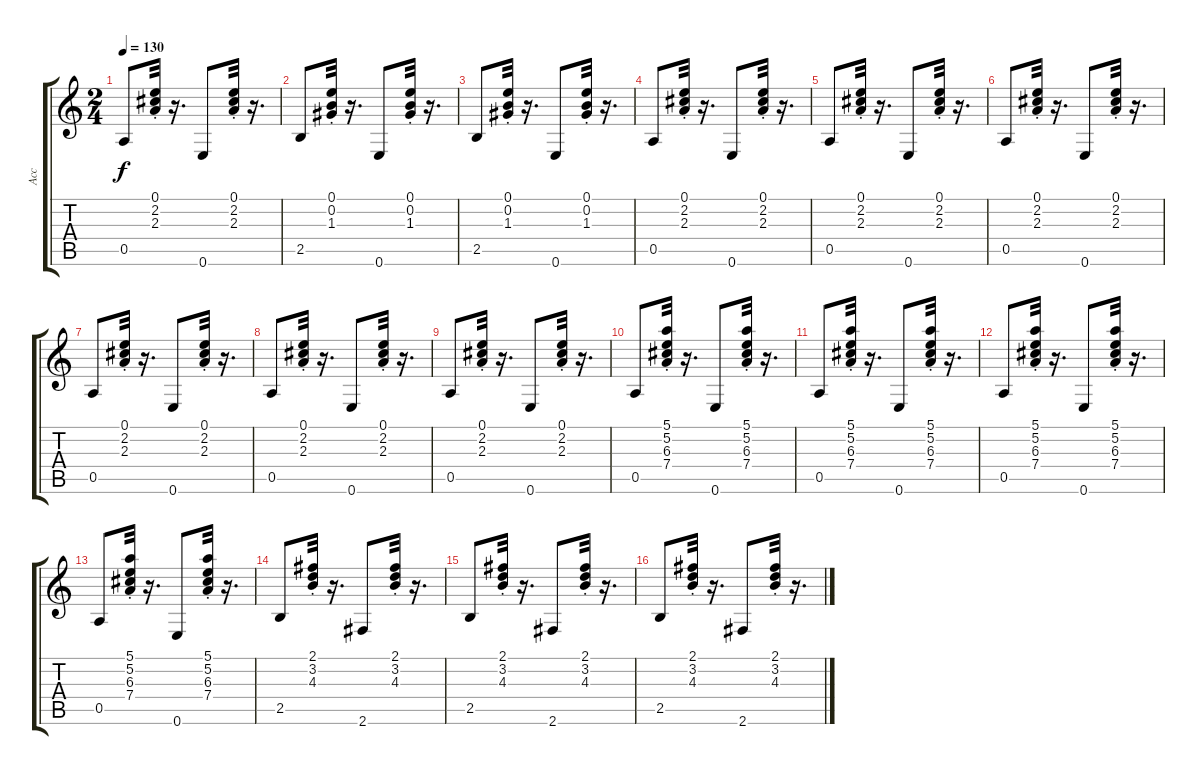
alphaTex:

\track ("Acc" "Acc") {instrument acousticguitarnylon}
\staff {score tabs}
\tuning (E4 B3 G3 D3 A2 E2) {hide}
\ts (2 4)
\tempo 130
\clef g2
\ks c
0.5.8{dy f} (0.1{st} 2.2{st} 2.3{st}).32 r.16{d} 0.6.8 (0.1{st} 2.2{st} 2.3{st}).32 r.16{d} |
2.5.8 (0.1{st} 0.2{st} 1.3{st}).32 r.16{d} 0.6.8 (0.1{st} 0.2{st} 1.3{st}).32 r.16{d} |
2.5.8 (0.1{st} 0.2{st} 1.3{st}).32 r.16{d} 0.6.8 (0.1{st} 0.2{st} 1.3{st}).32 r.16{d} |
0.5.8 (0.1{st} 2.2{st} 2.3{st}).32 r.16{d} 0.6.8 (0.1{st} 2.2{st} 2.3{st}).32 r.16{d} |
0.5.8 (0.1{st} 2.2{st} 2.3{st}).32 r.16{d} 0.6.8 (0.1{st} 2.2{st} 2.3{st}).32 r.16{d} |
0.5.8 (0.1{st} 2.2{st} 2.3{st}).32 r.16{d} 0.6.8 (0.1{st} 2.2{st} 2.3{st}).32 r.16{d} |
0.5.8 (0.1{st} 2.2{st} 2.3{st}).32 r.16{d} 0.6.8 (0.1{st} 2.2{st} 2.3{st}).32 r.16{d} |
0.5.8 (0.1{st} 2.2{st} 2.3{st}).32 r.16{d} 0.6.8 (0.1{st} 2.2{st} 2.3{st}).32 r.16{d} |
0.5.8 (0.1{st} 2.2{st} 2.3{st}).32 r.16{d} 0.6.8 (0.1{st} 2.2{st} 2.3{st}).32 r.16{d} |
0.5.8 (5.1{st} 5.2{st} 6.3{st} 7.4{st}).32 r.16{d} 0.6.8 (5.1{st} 5.2{st} 6.3{st} 7.4{st}).32 r.16{d} |
0.5.8 (5.1{st} 5.2{st} 6.3{st} 7.4{st}).32 r.16{d} 0.6.8 (5.1{st} 5.2{st} 6.3{st} 7.4{st}).32 r.16{d} |
0.5.8 (5.1{st} 5.2{st} 6.3{st} 7.4{st}).32 r.16{d} 0.6.8 (5.1{st} 5.2{st} 6.3{st} 7.4{st}).32 r.16{d} |
0.5.8 (5.1{st} 5.2{st} 6.3{st} 7.4{st}).32 r.16{d} 0.6.8 (5.1{st} 5.2{st} 6.3{st} 7.4{st}).32 r.16{d} |
2.5.8 (2.1{st} 3.2{st} 4.3{st}).32 r.16{d} 2.6.8 (2.1{st} 3.2{st} 4.3{st}).32 r.16{d} |
2.5.8 (2.1{st} 3.2{st} 4.3{st}).32 r.16{d} 2.6.8 (2.1{st} 3.2{st} 4.3{st}).32 r.16{d} |
2.5.8 (2.1{st} 3.2{st} 4.3{st}).32 r.16{d} 2.6.8 (2.1{st} 3.2{st} 4.3{st}).32 r.16{d}
